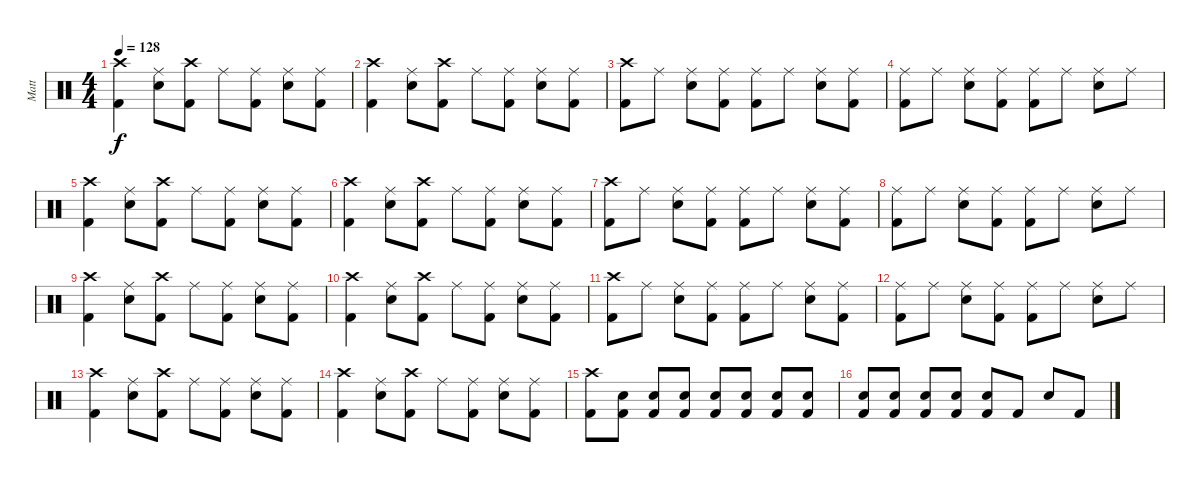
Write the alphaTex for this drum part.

\track ("Matt" "Matt") {instrument percussion}
\staff {score}
\articulation defaults
\ts (4 4)
\tempo 128
\clef neutral
\ks c
("Crash high (hit)" "Kick (hit) 2").4{dy f} ("Ride (middle)" "Electric Snare (hit)").8 ("Crash high (hit)" "Kick (hit) 2").8 "Ride (middle)".8 ("Ride (middle)" "Kick (hit) 2").8 ("Ride (middle)" "Electric Snare (hit)").8 ("Ride (middle)" "Kick (hit) 2").8 |
("Crash high (hit)" "Kick (hit) 2").4 ("Ride (middle)" "Electric Snare (hit)").8 ("Crash high (hit)" "Kick (hit) 2").8 "Ride (middle)".8 ("Ride (middle)" "Kick (hit) 2").8 ("Ride (middle)" "Electric Snare (hit)").8 ("Ride (middle)" "Kick (hit) 2").8 |
("Crash high (hit)" "Kick (hit) 2").8 "Ride (middle)".8 ("Ride (middle)" "Electric Snare (hit)").8 ("Ride (middle)" "Kick (hit) 2").8 ("Ride (middle)" "Kick (hit) 2").8 "Ride (middle)".8 ("Ride (middle)" "Electric Snare (hit)").8 ("Ride (middle)" "Kick (hit) 2").8 |
("Ride (middle)" "Kick (hit) 2").8 "Ride (middle)".8 ("Ride (middle)" "Electric Snare (hit)").8 ("Ride (middle)" "Kick (hit) 2").8 ("Ride (middle)" "Kick (hit) 2").8 "Ride (middle)".8 ("Ride (middle)" "Electric Snare (hit)").8 "Ride (middle)".8 |
("Crash high (hit)" "Kick (hit) 2").4 ("Ride (middle)" "Electric Snare (hit)").8 ("Crash high (hit)" "Kick (hit) 2").8 "Ride (middle)".8 ("Ride (middle)" "Kick (hit) 2").8 ("Ride (middle)" "Electric Snare (hit)").8 ("Ride (middle)" "Kick (hit) 2").8 |
("Crash high (hit)" "Kick (hit) 2").4 ("Ride (middle)" "Electric Snare (hit)").8 ("Crash high (hit)" "Kick (hit) 2").8 "Ride (middle)".8 ("Ride (middle)" "Kick (hit) 2").8 ("Ride (middle)" "Electric Snare (hit)").8 ("Ride (middle)" "Kick (hit) 2").8 |
("Crash high (hit)" "Kick (hit) 2").8 "Ride (middle)".8 ("Ride (middle)" "Electric Snare (hit)").8 ("Ride (middle)" "Kick (hit) 2").8 ("Ride (middle)" "Kick (hit) 2").8 "Ride (middle)".8 ("Ride (middle)" "Electric Snare (hit)").8 ("Ride (middle)" "Kick (hit) 2").8 |
("Ride (middle)" "Kick (hit) 2").8 "Ride (middle)".8 ("Ride (middle)" "Electric Snare (hit)").8 ("Ride (middle)" "Kick (hit) 2").8 ("Ride (middle)" "Kick (hit) 2").8 "Ride (middle)".8 ("Ride (middle)" "Electric Snare (hit)").8 "Ride (middle)".8 |
("Crash high (hit)" "Kick (hit) 2").4 ("Ride (middle)" "Electric Snare (hit)").8 ("Crash high (hit)" "Kick (hit) 2").8 "Ride (middle)".8 ("Ride (middle)" "Kick (hit) 2").8 ("Ride (middle)" "Electric Snare (hit)").8 ("Ride (middle)" "Kick (hit) 2").8 |
("Crash high (hit)" "Kick (hit) 2").4 ("Ride (middle)" "Electric Snare (hit)").8 ("Crash high (hit)" "Kick (hit) 2").8 "Ride (middle)".8 ("Ride (middle)" "Kick (hit) 2").8 ("Ride (middle)" "Electric Snare (hit)").8 ("Ride (middle)" "Kick (hit) 2").8 |
("Crash high (hit)" "Kick (hit) 2").8 "Ride (middle)".8 ("Ride (middle)" "Electric Snare (hit)").8 ("Ride (middle)" "Kick (hit) 2").8 ("Ride (middle)" "Kick (hit) 2").8 "Ride (middle)".8 ("Ride (middle)" "Electric Snare (hit)").8 ("Ride (middle)" "Kick (hit) 2").8 |
("Ride (middle)" "Kick (hit) 2").8 "Ride (middle)".8 ("Ride (middle)" "Electric Snare (hit)").8 ("Ride (middle)" "Kick (hit) 2").8 ("Ride (middle)" "Kick (hit) 2").8 "Ride (middle)".8 ("Ride (middle)" "Electric Snare (hit)").8 "Ride (middle)".8 |
("Crash high (hit)" "Kick (hit) 2").4 ("Ride (middle)" "Electric Snare (hit)").8 ("Crash high (hit)" "Kick (hit) 2").8 "Ride (middle)".8 ("Ride (middle)" "Kick (hit) 2").8 ("Ride (middle)" "Electric Snare (hit)").8 ("Ride (middle)" "Kick (hit) 2").8 |
("Crash high (hit)" "Kick (hit) 2").4 ("Ride (middle)" "Electric Snare (hit)").8 ("Crash high (hit)" "Kick (hit) 2").8 "Ride (middle)".8 ("Ride (middle)" "Kick (hit) 2").8 ("Ride (middle)" "Electric Snare (hit)").8 ("Ride (middle)" "Kick (hit) 2").8 |
("Crash high (hit)" "Kick (hit) 2").8 ("Electric Snare (hit)" "Kick (hit) 2").8 ("Electric Snare (hit)" "Kick (hit) 2").8 ("Electric Snare (hit)" "Kick (hit) 2").8 ("Electric Snare (hit)" "Kick (hit) 2").8 ("Electric Snare (hit)" "Kick (hit) 2").8 ("Electric Snare (hit)" "Kick (hit) 2").8 ("Electric Snare (hit)" "Kick (hit) 2").8 |
("Electric Snare (hit)" "Kick (hit) 2").8 ("Electric Snare (hit)" "Kick (hit) 2").8 ("Electric Snare (hit)" "Kick (hit) 2").8 ("Electric Snare (hit)" "Kick (hit) 2").8 ("Electric Snare (hit)" "Kick (hit) 2").8 "Kick (hit) 2".8 "Electric Snare (hit)".8 "Kick (hit) 2".8
